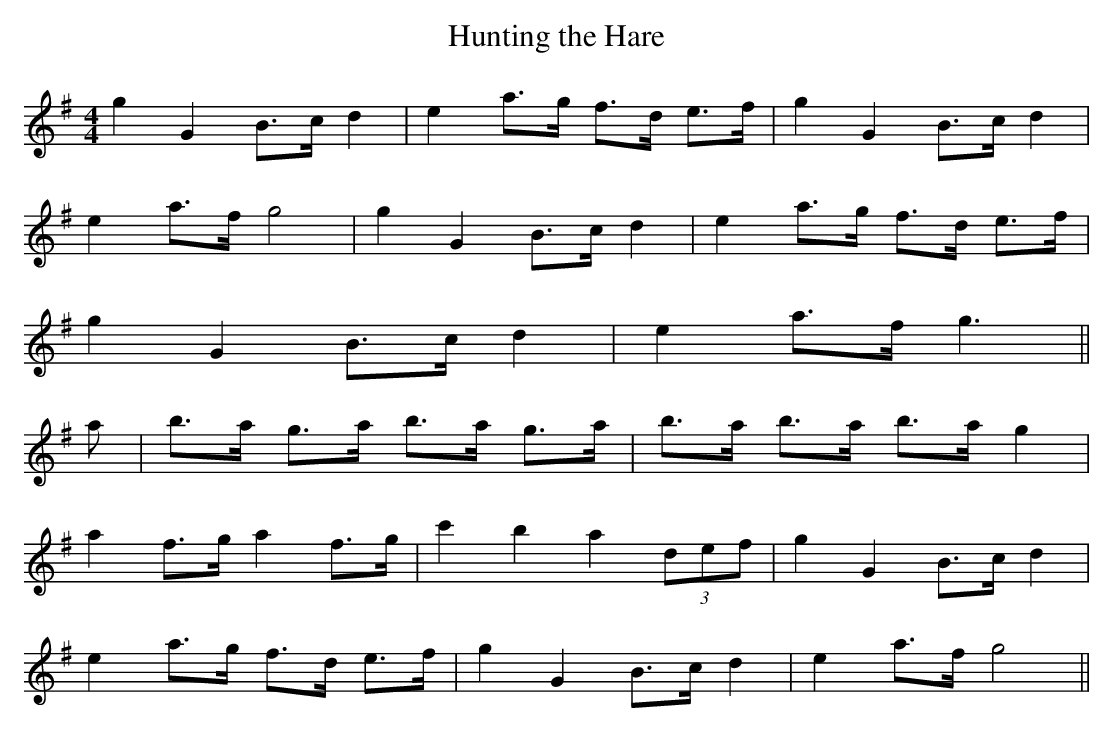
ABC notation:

X:1
T:Hunting the Hare
M:4/4
L:1/8
K:G
g2 G2 B>c d2|e2 a>g f>d e>f|g2 G2 B>c d2|
e2 a>f g4|g2 G2 B>c d2|e2 a>g f>d e>f|
g2 G2 B>c d2|e2 a>f g3||
a|b>a g>a b>a g>a|b>a b>a b>a g2|
a2 f>g a2 f>g|c'2 b2 a2 (3def|g2 G2 B>c d2|
e2 a>g f>d e>f|g2 G2 B>c d2|e2 a>f g4||
